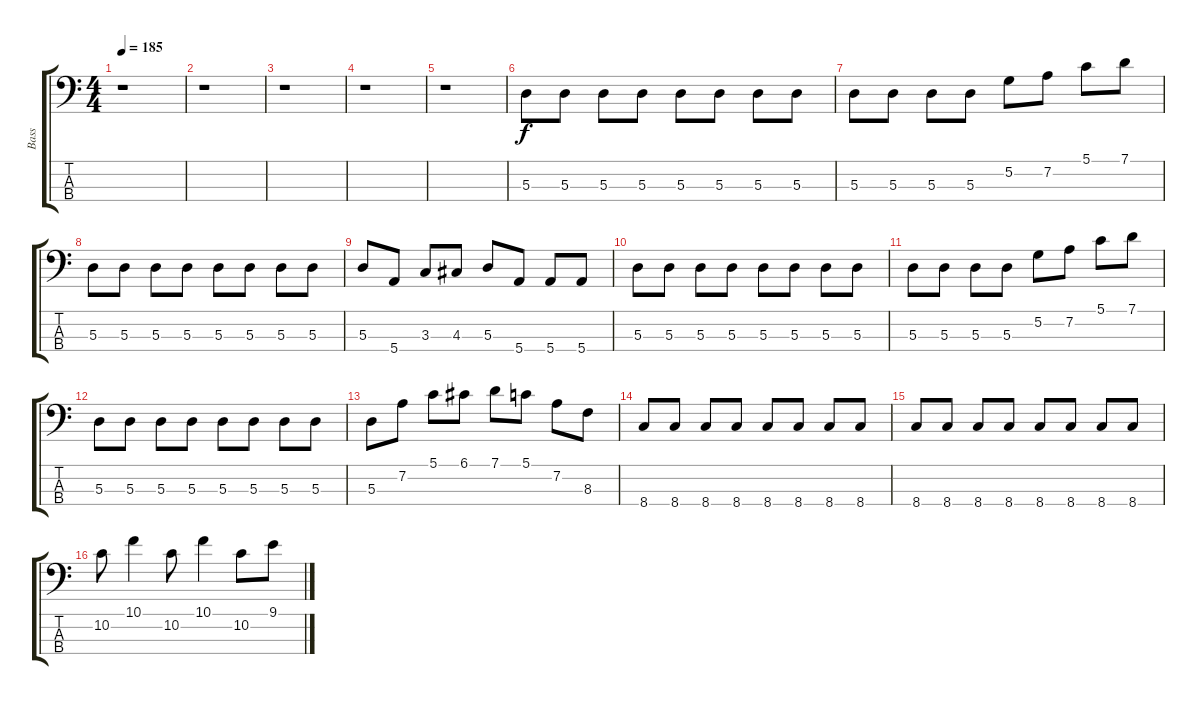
\track ("Bass" "Bass") {instrument electricbasspick}
\staff {score tabs}
\tuning (G2 D2 A1 E1) {hide}
\ts (4 4)
\tempo 185
\clef f4
\ks c
r.1{dy f} |
r.1 |
r.1 |
r.1 |
r.1 |
5.3.8 5.3.8 5.3.8 5.3.8 5.3.8 5.3.8 5.3.8 5.3.8 |
5.3.8 5.3.8 5.3.8 5.3.8 5.2.8 7.2.8 5.1.8 7.1.8 |
5.3.8 5.3.8 5.3.8 5.3.8 5.3.8 5.3.8 5.3.8 5.3.8 |
5.3.8 5.4.8 3.3.8 4.3.8 5.3.8 5.4.8 5.4.8 5.4.8 |
5.3.8 5.3.8 5.3.8 5.3.8 5.3.8 5.3.8 5.3.8 5.3.8 |
5.3.8 5.3.8 5.3.8 5.3.8 5.2.8 7.2.8 5.1.8 7.1.8 |
5.3.8 5.3.8 5.3.8 5.3.8 5.3.8 5.3.8 5.3.8 5.3.8 |
5.3.8 7.2.8 5.1.8 6.1.8 7.1.8 5.1.8 7.2.8 8.3.8 |
8.4.8 8.4.8 8.4.8 8.4.8 8.4.8 8.4.8 8.4.8 8.4.8 |
8.4.8 8.4.8 8.4.8 8.4.8 8.4.8 8.4.8 8.4.8 8.4.8 |
10.2.8 10.1.4 10.2.8 10.1.4 10.2.8 9.1.8
